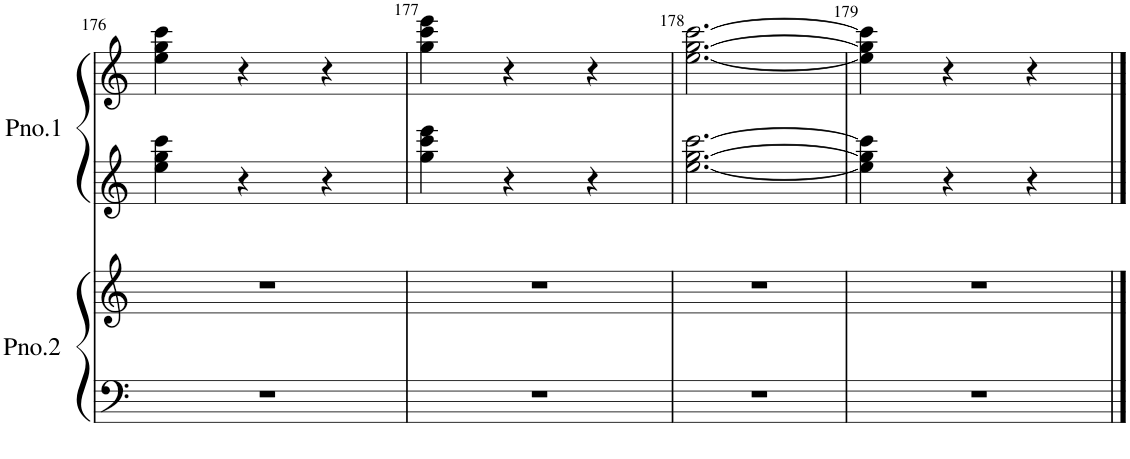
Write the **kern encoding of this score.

**kern	**kern	**kern	**kern
*part2	*part2	*part1	*part1
*staff4	*staff3	*staff2	*staff1
*I"Piano 2	*	*I"Piano 1	*
*I'Pno.2	*	*I'Pno.1	*
!!LO:PB:g=z
*clefF4	*clefG2	*clefG2	*clefG2
*k[]	*k[]	*k[]	*k[]
*M3/4	*M3/4	*M3/4	*M3/4
=176	=176	=176	=176
2.r	2.r	4ee\ 4gg\ 4ccc\	4ee\ 4gg\ 4ccc\
.	.	4r	4r
.	.	4r	4r
=177	=177	=177	=177
2.r	2.r	4gg\ 4ccc\ 4eee\	4gg\ 4ccc\ 4eee\
.	.	4r	4r
.	.	4r	4r
=178	=178	=178	=178
2.r	2.r	[2.ee\ [2.gg\ [2.ccc\	[2.ee\ [2.gg\ [2.ccc\
=179	=179	=179	=179
2.r	2.r	4ee\] 4gg\] 4ccc\]	4ee\] 4gg\] 4ccc\]
.	.	4r	4r
.	.	4r	4r
==	==	==	==
*-	*-	*-	*-
